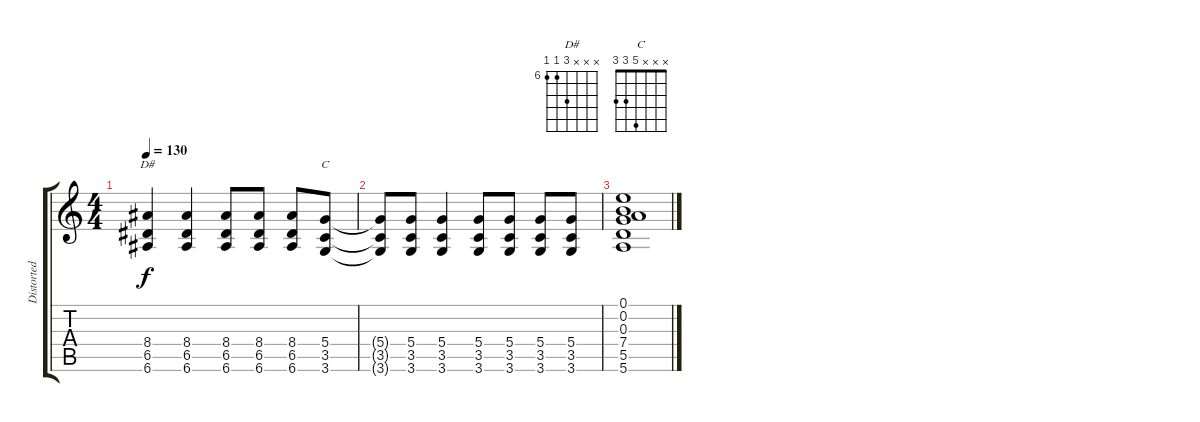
\track ("Distorted Gtr" "Distorted ") {instrument distortionguitar}
\staff {score tabs}
\tuning (E4 B3 G3 D3 A2 E2) {hide}
\chord ("D#" x x x 8 6 6) {firstfret 6}
\chord ("C" x x x 5 3 3)
\ts (4 4)
\tempo 130
\clef g2
\ks c
(8.4 6.5 6.6).4{ch "D#" dy f} (8.4 6.5 6.6).4 (8.4 6.5 6.6).8 (8.4 6.5 6.6).8 (8.4 6.5 6.6).8 (5.4 3.5 3.6).8{ch "C"} |
(5.4{t} 3.5{t} 3.6{t}).8 (5.4 3.5 3.6).8 (5.4 3.5 3.6).4 (5.4 3.5 3.6).8 (5.4 3.5 3.6).8 (5.4 3.5 3.6).8 (5.4 3.5 3.6).8 |
(0.1 0.2 0.3 7.4 5.5 5.6).1
